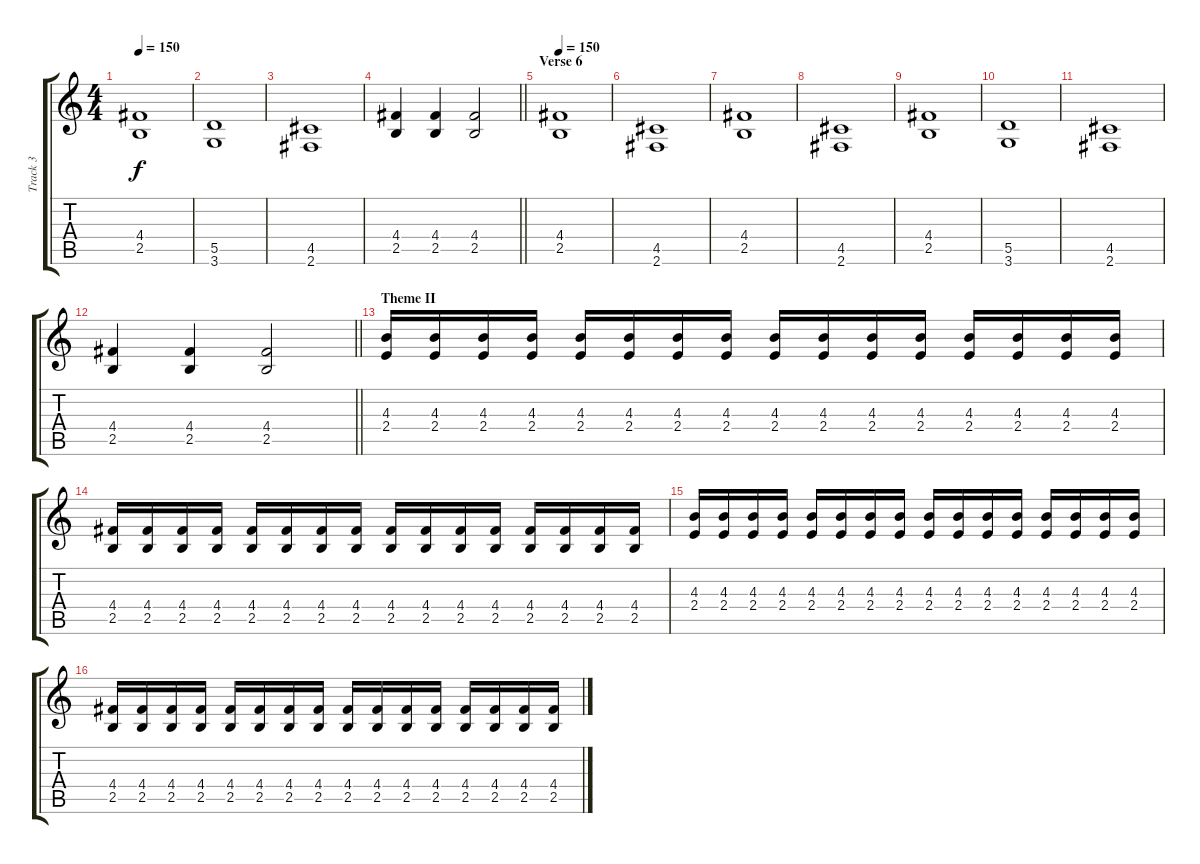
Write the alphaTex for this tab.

\track ("Track 3" "Track 3") {instrument distortionguitar}
\staff {score tabs}
\tuning (E4 B3 G3 D3 A2 E2) {hide}
\ts (4 4)
\tempo 150
\clef g2
\ks c
(4.4 2.5).1{dy f} |
(5.5 3.6).1 |
(4.5 2.6).1 |
\barLineRight lightlight
(4.4 2.5).4 (4.4 2.5).4 (4.4 2.5).2 |
\section ("" "Verse 6")
\tempo 150
(4.4 2.5).1 |
(4.5 2.6).1 |
(4.4 2.5).1 |
(4.5 2.6).1 |
(4.4 2.5).1 |
(5.5 3.6).1 |
(4.5 2.6).1 |
\barLineRight lightlight
(4.4 2.5).4 (4.4 2.5).4 (4.4 2.5).2 |
\section ("" "Theme II")
(4.3 2.4).16 (4.3 2.4).16 (4.3 2.4).16 (4.3 2.4).16 (4.3 2.4).16 (4.3 2.4).16 (4.3 2.4).16 (4.3 2.4).16 (4.3 2.4).16 (4.3 2.4).16 (4.3 2.4).16 (4.3 2.4).16 (4.3 2.4).16 (4.3 2.4).16 (4.3 2.4).16 (4.3 2.4).16 |
(4.4 2.5).16 (4.4 2.5).16 (4.4 2.5).16 (4.4 2.5).16 (4.4 2.5).16 (4.4 2.5).16 (4.4 2.5).16 (4.4 2.5).16 (4.4 2.5).16 (4.4 2.5).16 (4.4 2.5).16 (4.4 2.5).16 (4.4 2.5).16 (4.4 2.5).16 (4.4 2.5).16 (4.4 2.5).16 |
(4.3 2.4).16 (4.3 2.4).16 (4.3 2.4).16 (4.3 2.4).16 (4.3 2.4).16 (4.3 2.4).16 (4.3 2.4).16 (4.3 2.4).16 (4.3 2.4).16 (4.3 2.4).16 (4.3 2.4).16 (4.3 2.4).16 (4.3 2.4).16 (4.3 2.4).16 (4.3 2.4).16 (4.3 2.4).16 |
(4.4 2.5).16 (4.4 2.5).16 (4.4 2.5).16 (4.4 2.5).16 (4.4 2.5).16 (4.4 2.5).16 (4.4 2.5).16 (4.4 2.5).16 (4.4 2.5).16 (4.4 2.5).16 (4.4 2.5).16 (4.4 2.5).16 (4.4 2.5).16 (4.4 2.5).16 (4.4 2.5).16 (4.4 2.5).16
